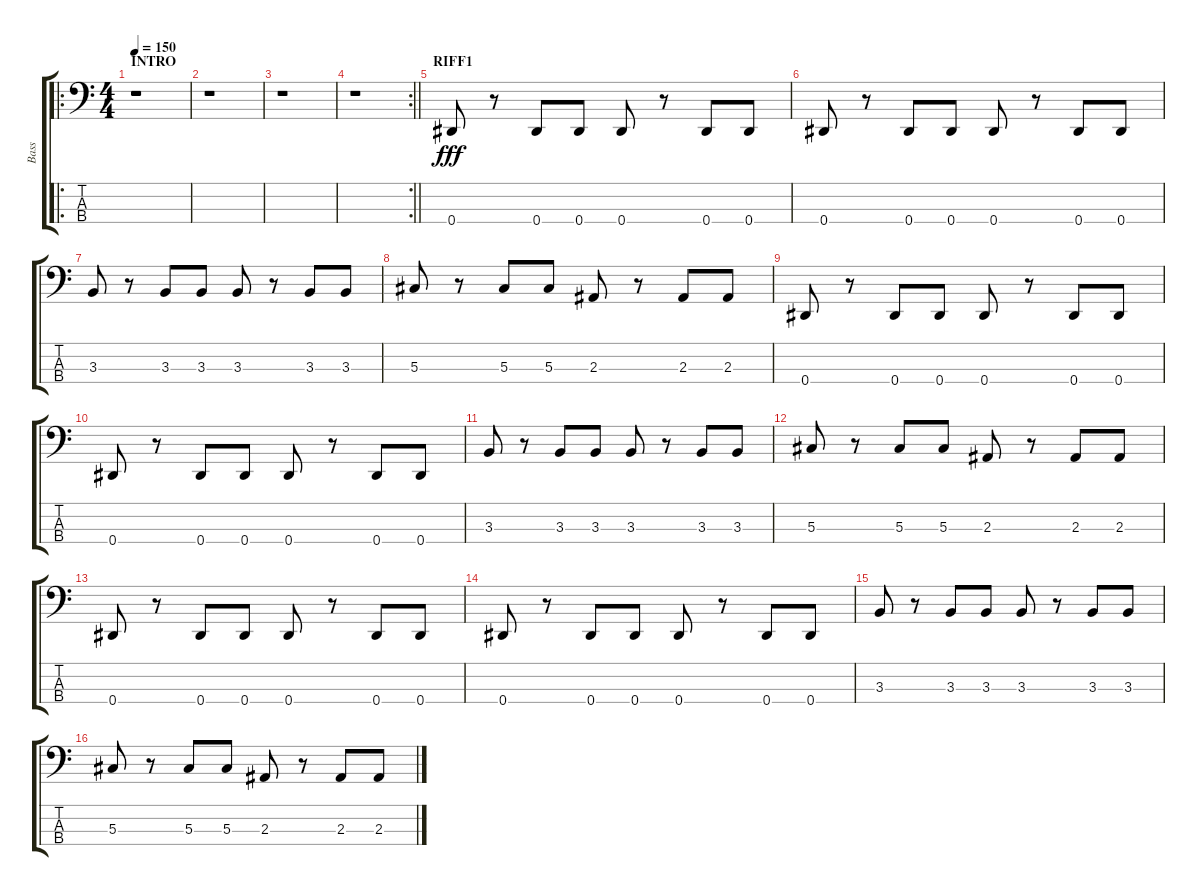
\track ("Bass" "Bass") {instrument slapbass2}
\staff {score tabs}
\tuning (Gb2 Db2 Ab1 Eb1) {hide}
\ro
\ts (4 4)
\section ("" "INTRO")
\tempo 150
\clef f4
\ks c
r.1{dy fff instrument slapbass2} |
r.1 |
r.1 |
\rc 2
\barLineRight lightlight
r.1 |
\section ("" "RIFF1")
0.4.8 r.8 0.4.8 0.4.8 0.4.8 r.8 0.4.8 0.4.8 |
0.4.8 r.8 0.4.8 0.4.8 0.4.8 r.8 0.4.8 0.4.8 |
3.3.8 r.8 3.3.8 3.3.8 3.3.8 r.8 3.3.8 3.3.8 |
5.3.8 r.8 5.3.8 5.3.8 2.3.8 r.8 2.3.8 2.3.8 |
0.4.8 r.8 0.4.8 0.4.8 0.4.8 r.8 0.4.8 0.4.8 |
0.4.8 r.8 0.4.8 0.4.8 0.4.8 r.8 0.4.8 0.4.8 |
3.3.8 r.8 3.3.8 3.3.8 3.3.8 r.8 3.3.8 3.3.8 |
5.3.8 r.8 5.3.8 5.3.8 2.3.8 r.8 2.3.8 2.3.8 |
0.4.8 r.8 0.4.8 0.4.8 0.4.8 r.8 0.4.8 0.4.8 |
0.4.8 r.8 0.4.8 0.4.8 0.4.8 r.8 0.4.8 0.4.8 |
3.3.8 r.8 3.3.8 3.3.8 3.3.8 r.8 3.3.8 3.3.8 |
5.3.8 r.8 5.3.8 5.3.8 2.3.8 r.8 2.3.8 2.3.8
